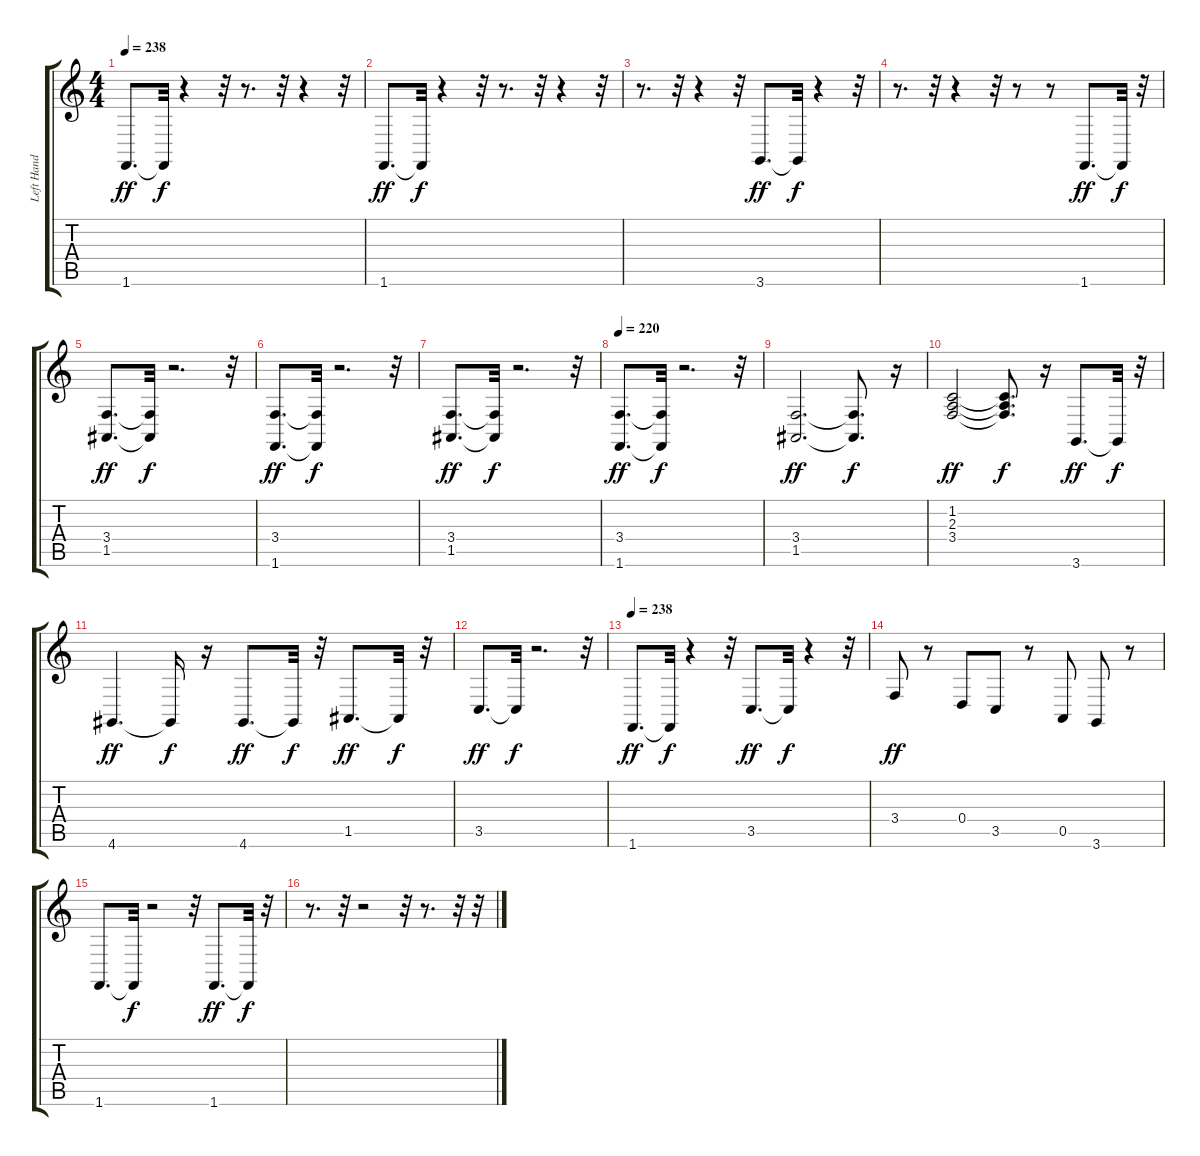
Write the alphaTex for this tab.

\track ("Left Hand" "Left Hand") {instrument acousticgrandpiano}
\staff {score tabs}
\tuning (E4 B3 G3 D3 A2 E2) {hide}
\ts (4 4)
\tempo 238
\clef g2
\ks c
1.6.8{d dy ff} 1.6{t}.32{dy f} r.4 r.32 r.8{d} r.32 r.4 r.32 |
1.6.8{d dy ff} 1.6{t}.32{dy f} r.4 r.32 r.8{d} r.32 r.4 r.32 |
r.8{d} r.32 r.4 r.32 3.6.8{d dy ff} 3.6{t}.32{dy f} r.4 r.32 |
r.8{d} r.32 r.4 r.32 r.8 r.8 1.6.8{d dy ff} 1.6{t}.32{dy f} r.32 |
(3.4 1.5).8{d dy ff} (3.4{t} 1.5{t}).32{dy f} r.2{d} r.32 |
(3.4 1.6).8{d dy ff} (3.4{t} 1.6{t}).32{dy f} r.2{d} r.32 |
(3.4 1.5).8{d dy ff} (3.4{t} 1.5{t}).32{dy f} r.2{d} r.32 |
\tempo 220
(3.4 1.6).8{d dy ff} (3.4{t} 1.6{t}).32{dy f} r.2{d} r.32 |
(3.4 1.5).2{d dy ff} (3.4{t} 1.5{t}).8{d dy f} r.16 |
(1.2 2.3 3.4).2{dy ff} (1.2{t} 2.3{t} 3.4{t}).8{d dy f} r.16 3.6.8{d dy ff} 3.6{t}.32{dy f} r.32 |
4.6.4{d dy ff} 4.6{t}.16{dy f} r.16 4.6.8{d dy ff} 4.6{t}.32{dy f} r.32 1.5.8{d dy ff} 1.5{t}.32{dy f} r.32 |
3.5.8{d dy ff} 3.5{t}.32{dy f} r.2{d} r.32 |
\tempo 238
1.6.8{d dy ff} 1.6{t}.32{dy f} r.4 r.32 3.5.8{d dy ff} 3.5{t}.32{dy f} r.4 r.32 |
3.4.8{dy ff} r.8 0.4.8 3.5.8 r.8 0.5.8 3.6.8 r.8 |
1.6.8{d} 1.6{t}.32{dy f} r.2 r.32 1.6.8{d dy ff} 1.6{t}.32{dy f} r.32 |
r.8{d} r.32 r.2 r.32 r.8{d} r.32 r.32
